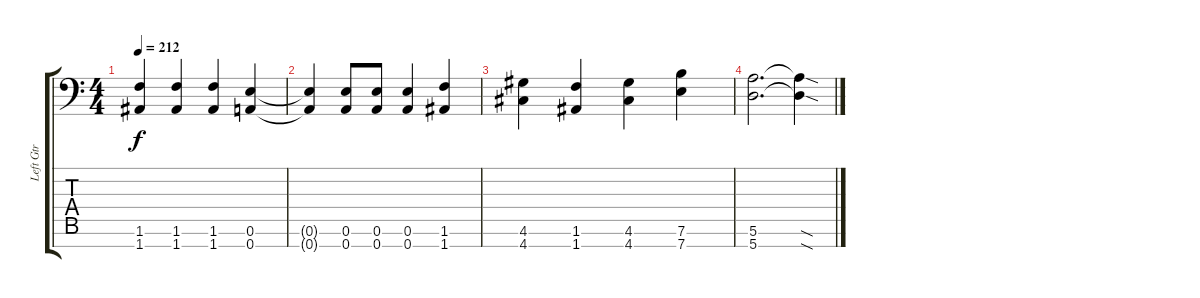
\track ("Left Gtr" "Left Gtr") {instrument distortionguitar}
\staff {score tabs}
\tuning (E4 B3 G3 D3 A2 E2 A1) {hide}
\ts (4 4)
\tempo 212
\clef f4
\ks c
(1.6 1.7).4{dy f} (1.6 1.7).4 (1.6 1.7).4 (0.6 0.7).4 |
(0.6{t} 0.7{t}).4 (0.6 0.7).8 (0.6 0.7).8 (0.6 0.7).4 (1.6 1.7).4 |
(4.6 4.7).4 (1.6 1.7).4 (4.6 4.7).4 (7.6 7.7).4 |
(5.6 5.7).2{d} (5.6{sod t} 5.7{sod t}).4
